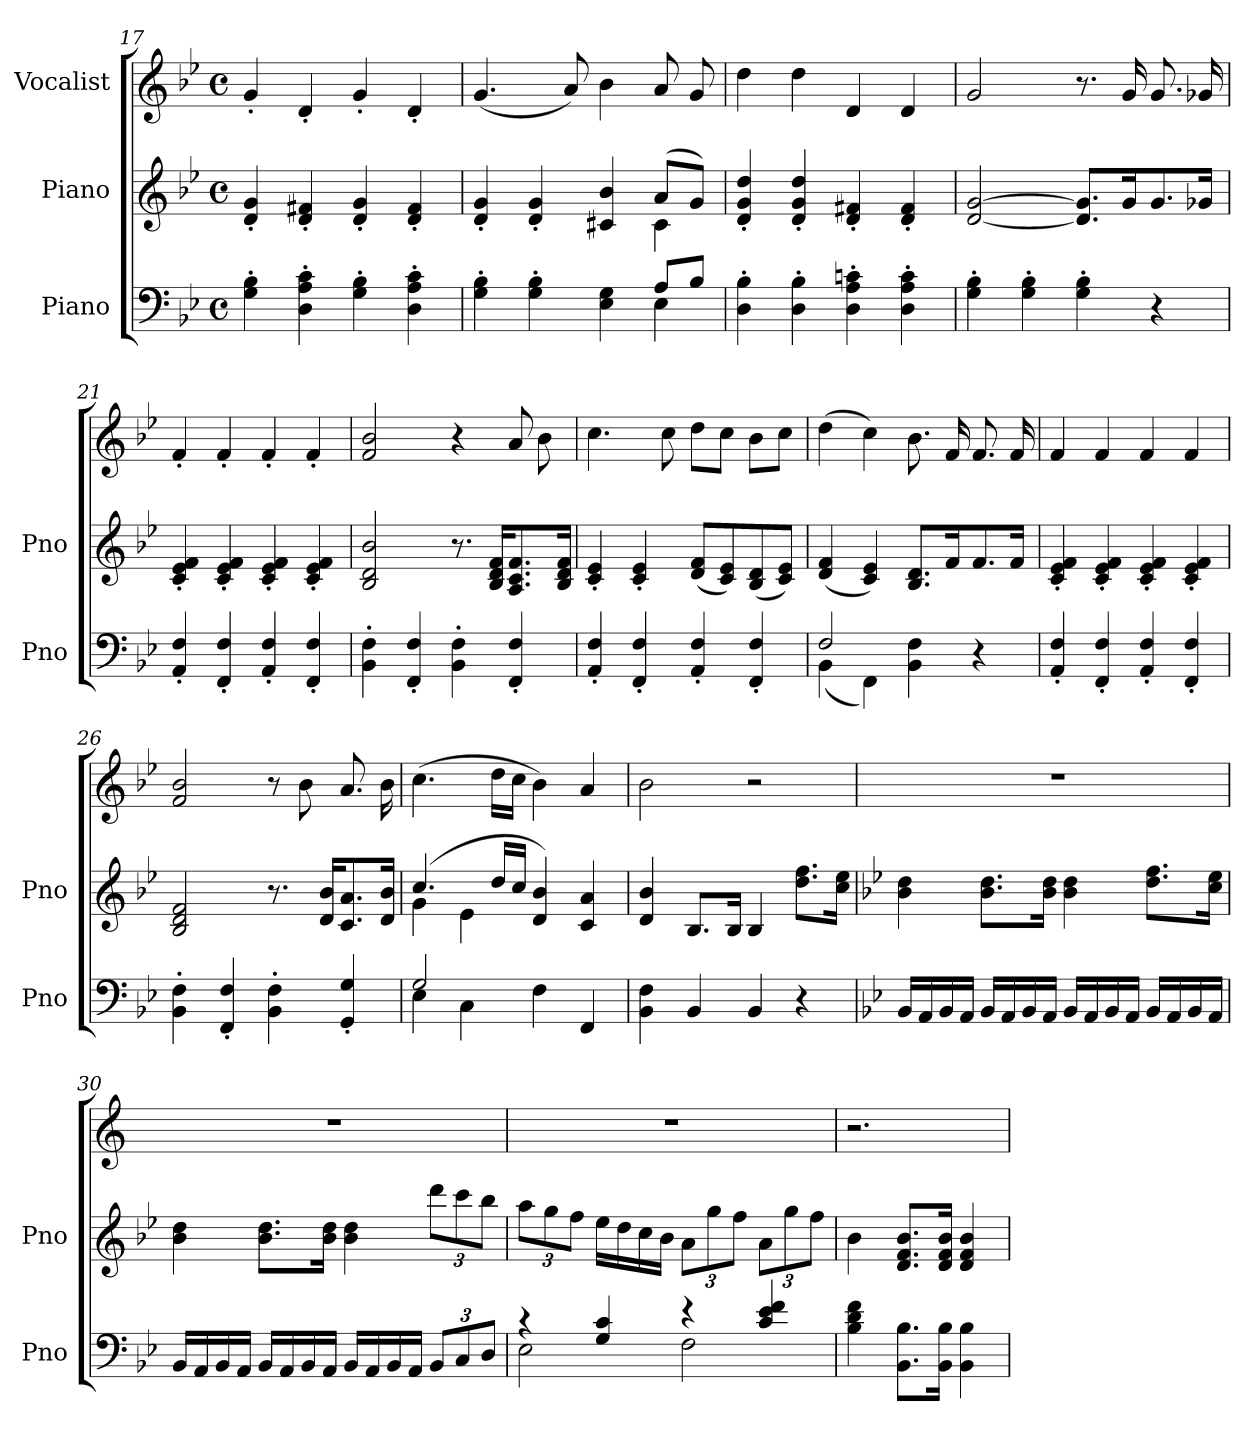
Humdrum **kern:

**kern	**kern	**kern
*part3	*part2	*part1
*staff3	*staff2	*staff1
*I"Piano	*I"Piano	*I"Vocalist
*I'Pno	*I'Pno	*
*clefF4	*clefG2	*clefG2
*k[b-e-]	*k[b-e-]	*k[b-e-]
*B-:	*B-:	*B-:
*M4/4	*M4/4	*M4/4
*met(c)	*met(c)	*met(c)
=17	=17	=17
4G' 4B-'	4d' 4g'	4g'
4D' 4A' 4c'	4d' 4f#X'	4d'
4G' 4B-'	4d' 4g'	4g'
4D' 4A' 4c'	4d' 4f#'	4d'
=18	=18	=18
*^	*^	*
4G' 4B-'	2.ryy	4d' 4g'	2.ryy	(4.g
4G' 4B-'	.	4d' 4g'	.	.
.	.	.	.	8a)
4E- 4G	.	4c#X 4b-	.	4b-
8AL	4E-	(8aL	4c#	8a
8B-J	.	8gJ)	.	8g
*v	*v	*	*	*
*	*v	*v	*
=19	=19	=19
4D' 4B-'	4d' 4g' 4dd'	4dd
4D' 4B-'	4d' 4g' 4dd'	4dd
4D' 4A' 4cn'	4d' 4f#X'	4d
4D' 4A' 4c'	4d' 4f#'	4d
=20	=20	=20
4G' 4B-'	[2d [2g	2g
4G' 4B-'	.	.
4G' 4B-'	8.d] 8.g]L	8.r
.	16gK	16g
4r	8.g	8.g
.	16g-XJk	16g-X
=21	=21	=21
4AA' 4F'	4c' 4e-' 4f'	4f'
4FF' 4F'	4c' 4e-' 4f'	4f'
4AA' 4F'	4c' 4e-' 4f'	4f'
4FF' 4F'	4c' 4e-' 4f'	4f'
=22	=22	=22
4BB-' 4F'	2B- 2d 2b-	2f 2b-
4FF' 4F'	.	.
4BB-' 4F'	8.r	4r
.	16B- 16d 16fKL	.
4FF' 4F'	8.A 8.c 8.f	8a
.	.	8b-
.	16B- 16d 16fJk	.
=23	=23	=23
4AA' 4F'	4c' 4e-'	4.cc
4FF' 4F'	4c' 4e-'	.
.	.	8cc
4AA' 4F'	(8d 8fL	8ddL
.	8c 8e-)	8ccJ
4FF' 4F'	(8B- 8d	8b-L
.	8c 8e-J)	8ccJ
=24	=24	=24
*^	*	*
2F	(4BB-	(4d 4f	(4dd
.	4FF)	4c 4e-)	4cc)
2ryy	4BB- 4F	8.B- 8.dL	8.b-
.	.	16fK	16f
.	4r	8.f	8.f
.	.	16fJk	16f
*v	*v	*	*
=25	=25	=25
4AA' 4F'	4c' 4e-' 4f'	4f
4FF' 4F'	4c' 4e-' 4f'	4f
4AA' 4F'	4c' 4e-' 4f'	4f
4FF' 4F'	4c' 4e-' 4f'	4f
=26	=26	=26
4BB-' 4F'	2B- 2d 2f	2f 2b-
4FF' 4F'	.	.
4BB-' 4F'	8.r	8r
.	.	8b-
.	16d 16b-KL	.
4GG' 4G'	8.c 8.a	8.a
.	16d 16b-Jk	16b-
=27	=27	=27
*^	*^	*
2G	4E-	(4.cc	4g	(4.cc
.	4C	.	4e-	.
.	.	16ddLL	.	16ddLL
.	.	16ccJJ	.	16ccJJ
2ryy	4F	4d 4b-)	2ryy	4b-)
.	4FF	4c 4a	.	4a
*v	*v	*	*	*
*	*v	*v	*
=28	=28	=28
4BB- 4F	4d 4b-	2b-
4BB-	8.B-L	.
.	16B-Jk	.
4BB-	4B-	2r
4r	8.dd 8.ffL	.
.	16cc 16ee-Jk	.
=29	=29	=29
*	*	*k[]
16BB-LL	4b- 4dd	1r
16AA	.	.
16BB-	.	.
16AAJJ	.	.
16BB-LL	8.b- 8.ddL	.
16AA	.	.
16BB-	.	.
16AAJJ	16b- 16ddJk	.
16BB-LL	4b- 4dd	.
16AA	.	.
16BB-	.	.
16AAJJ	.	.
16BB-LL	8.dd 8.ffL	.
16AA	.	.
16BB-	.	.
16AAJJ	16cc 16ee-Jk	.
=30	=30	=30
16BB-LL	4b- 4dd	1r
16AA	.	.
16BB-	.	.
16AAJJ	.	.
16BB-LL	8.b- 8.ddL	.
16AA	.	.
16BB-	.	.
16AAJJ	16b- 16ddJk	.
16BB-LL	4b- 4dd	.
16AA	.	.
16BB-	.	.
16AAJJ	.	.
12BB-L	12dddL	.
12C	12ccc	.
12DJ	12bb-J	.
=31	=31	=31
*^	*	*
4r	2E-	12aaL	1r
.	.	12gg	.
.	.	12ffJ	.
4G 4c	.	16ee-LL	.
.	.	16dd	.
.	.	16cc	.
.	.	16b-JJ	.
4r	2F	12aL	.
.	.	12gg	.
.	.	12ffJ	.
4c 4e- 4f	.	12aL	.
.	.	12gg	.
.	.	12ffJ	.
*v	*v	*	*
=32	=32	=32
4B- 4d 4f	4b-	2.r
8.BB- 8.B-L	8.d 8.f 8.b-L	.
16BB- 16B-Jk	16d 16f 16b-Jk	.
4BB- 4B-	4d 4f 4b-	.
=	=	=
*-	*-	*-
